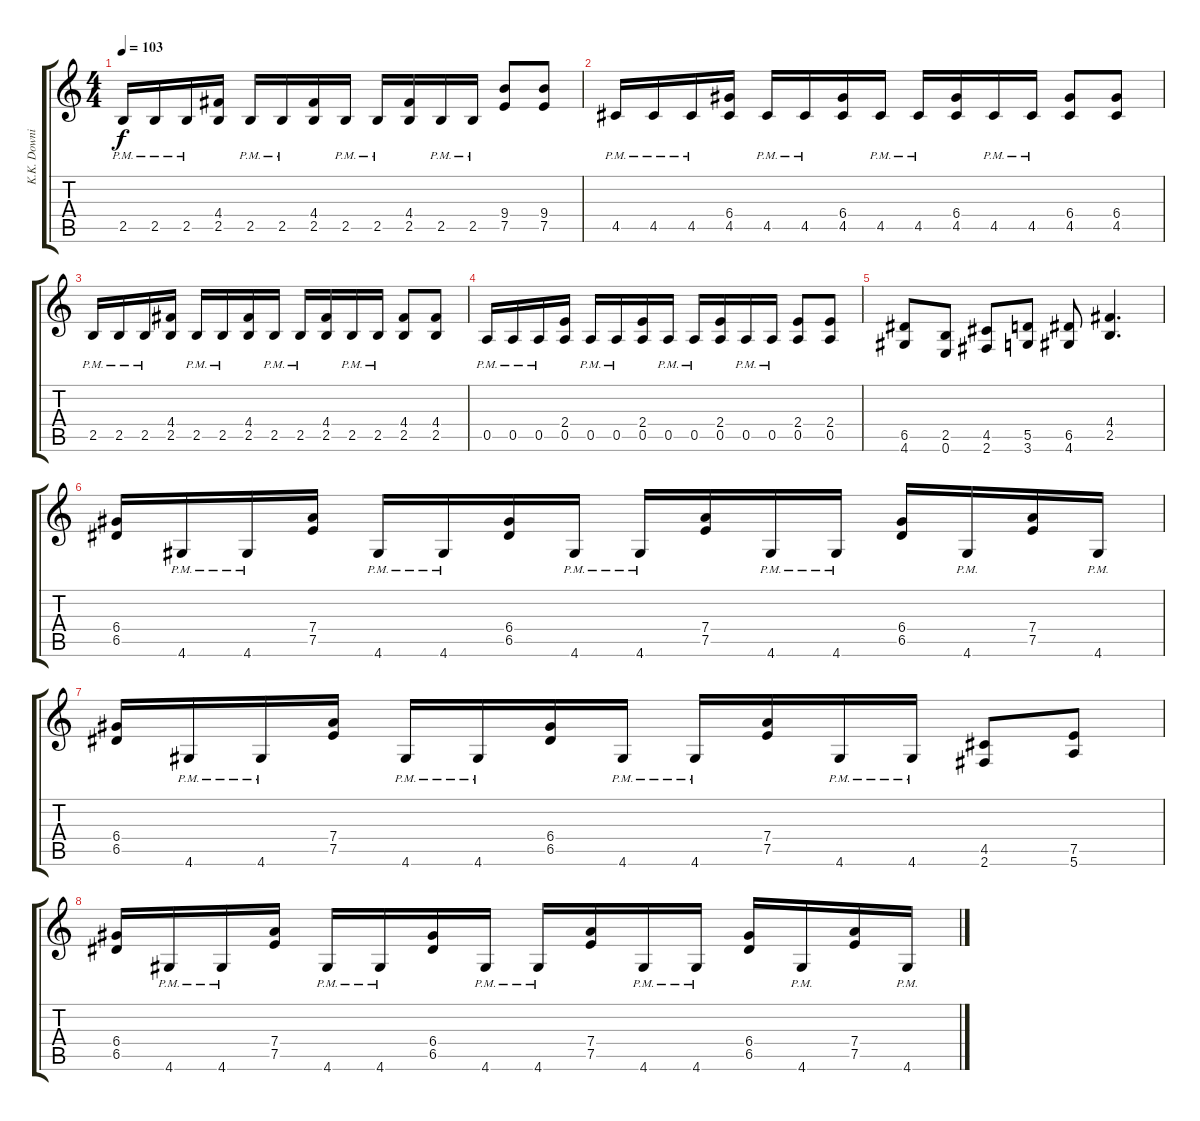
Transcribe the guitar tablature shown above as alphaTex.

\track ("K.K. Downing" "K.K. Downi") {instrument distortionguitar}
\staff {score tabs}
\tuning (E4 B3 G3 D3 A2 E2) {hide}
\ts (4 4)
\tempo 103
\clef g2
\ks c
2.5{pm}.16{dy f} 2.5{pm}.16 2.5{pm}.16 (4.4 2.5).16 2.5{pm}.16 2.5{pm}.16 (4.4 2.5).16 2.5{pm}.16 2.5{pm}.16 (4.4 2.5).16 2.5{pm}.16 2.5{pm}.16 (9.4 7.5).8 (9.4 7.5).8 |
4.5{pm}.16 4.5{pm}.16 4.5{pm}.16 (6.4 4.5).16 4.5{pm}.16 4.5{pm}.16 (6.4 4.5).16 4.5{pm}.16 4.5{pm}.16 (6.4 4.5).16 4.5{pm}.16 4.5{pm}.16 (6.4 4.5).8 (6.4 4.5).8 |
2.5{pm}.16 2.5{pm}.16 2.5{pm}.16 (4.4 2.5).16 2.5{pm}.16 2.5{pm}.16 (4.4 2.5).16 2.5{pm}.16 2.5{pm}.16 (4.4 2.5).16 2.5{pm}.16 2.5{pm}.16 (4.4 2.5).8 (4.4 2.5).8 |
0.5{pm}.16 0.5{pm}.16 0.5{pm}.16 (2.4 0.5).16 0.5{pm}.16 0.5{pm}.16 (2.4 0.5).16 0.5{pm}.16 0.5{pm}.16 (2.4 0.5).16 0.5{pm}.16 0.5{pm}.16 (2.4 0.5).8 (2.4 0.5).8 |
(6.5 4.6).8 (2.5 0.6).8 (4.5 2.6).8 (5.5 3.6).8 (6.5 4.6).8 (4.4 2.5).4{d} |
(6.4 6.5).16 4.6{pm}.16 4.6{pm}.16 (7.4 7.5).16 4.6{pm}.16 4.6{pm}.16 (6.4 6.5).16 4.6{pm}.16 4.6{pm}.16 (7.4 7.5).16 4.6{pm}.16 4.6{pm}.16 (6.4 6.5).16 4.6{pm}.16 (7.4 7.5).16 4.6{pm}.16 |
(6.4 6.5).16 4.6{pm}.16 4.6{pm}.16 (7.4 7.5).16 4.6{pm}.16 4.6{pm}.16 (6.4 6.5).16 4.6{pm}.16 4.6{pm}.16 (7.4 7.5).16 4.6{pm}.16 4.6{pm}.16 (4.5 2.6).8 (7.5 5.6).8 |
(6.4 6.5).16 4.6{pm}.16 4.6{pm}.16 (7.4 7.5).16 4.6{pm}.16 4.6{pm}.16 (6.4 6.5).16 4.6{pm}.16 4.6{pm}.16 (7.4 7.5).16 4.6{pm}.16 4.6{pm}.16 (6.4 6.5).16 4.6{pm}.16 (7.4 7.5).16 4.6{pm}.16
